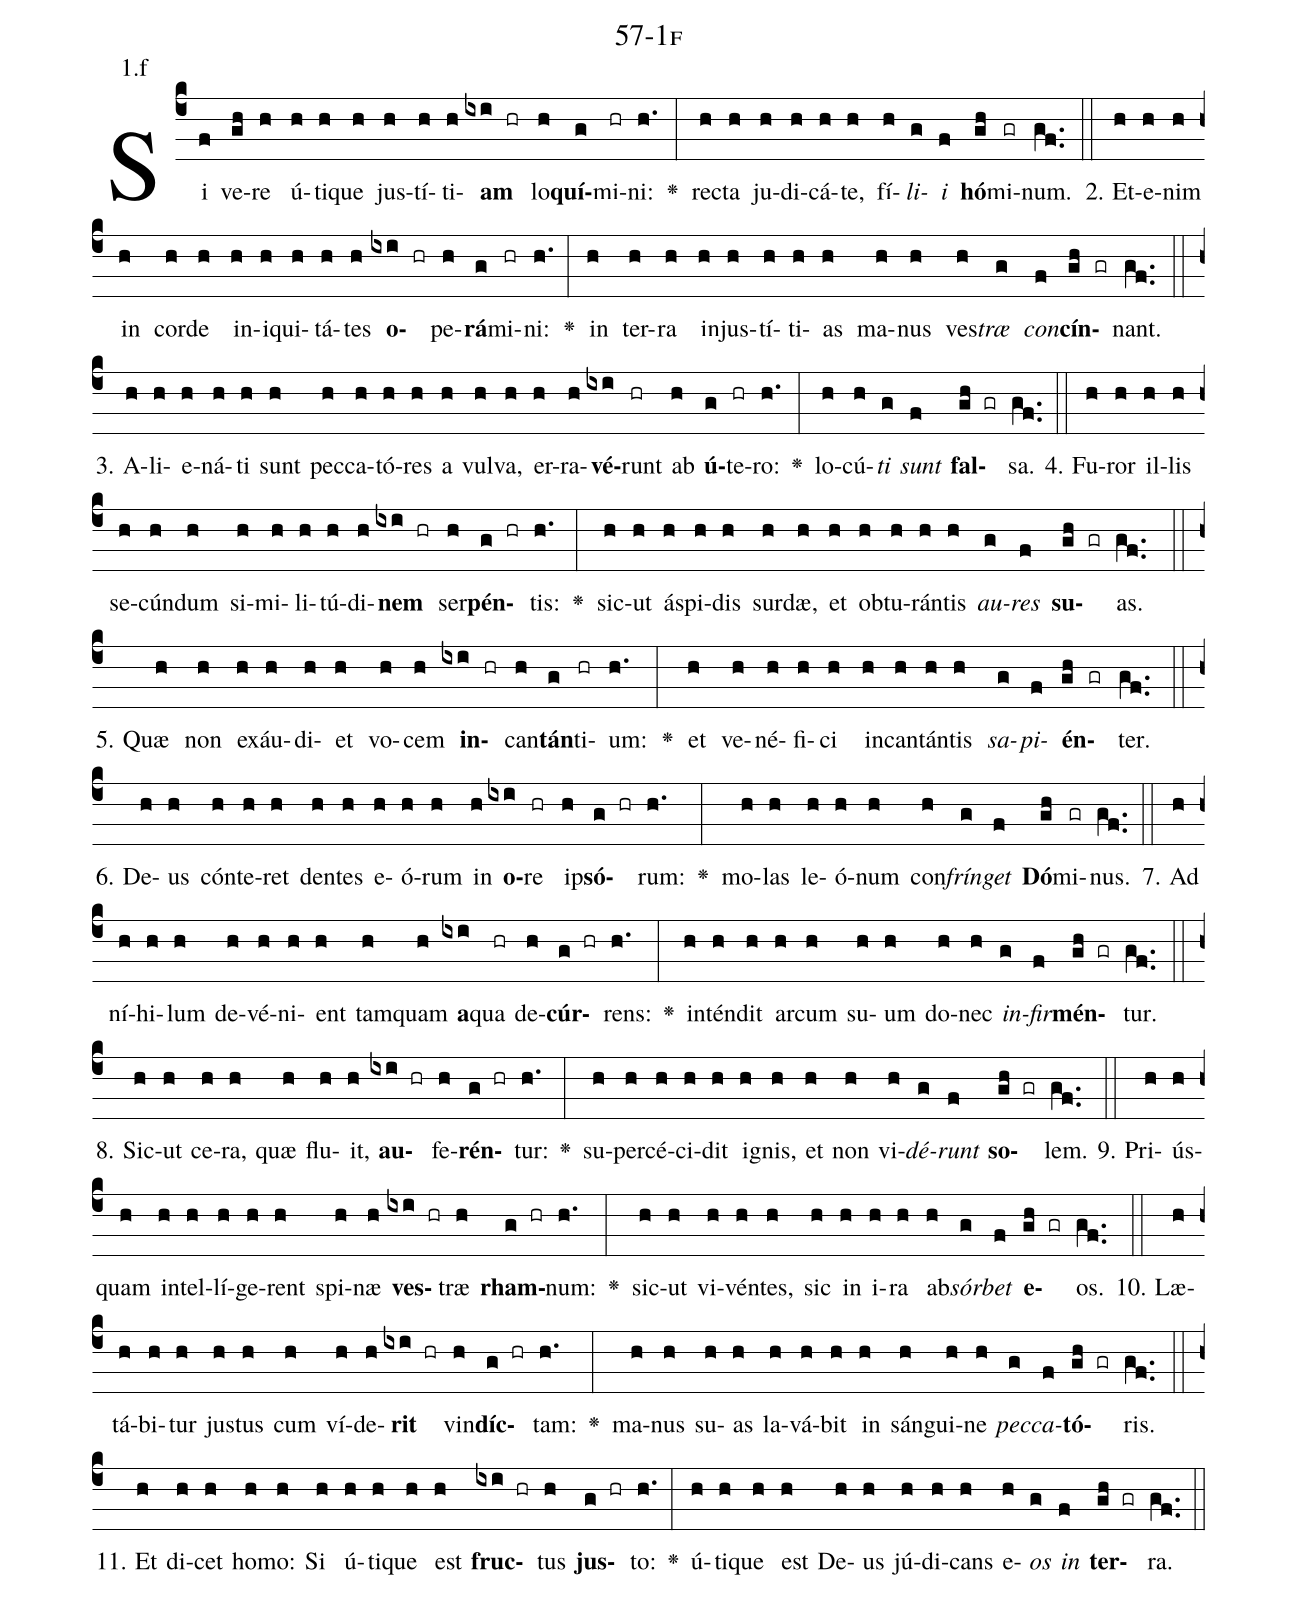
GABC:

name: 57-1f;
annotation: 1.f;
%%
(c4)Si(f) ve(gh)re(h) ú(h)ti(h)que(h) jus(h)tí(h)ti(h)<b>am</b>(ixi hr) lo(h)<b>quí</b>(g)mi(hr)ni:(h.) <v>\greheightstar</v>(:) rec(h)ta(h) ju(h)di(h)cá(h)te,(h) fí(h)<i>li</i>(g)<i>i</i>(f) <b>hó</b>(gh)mi(gr)num.(gf..) (::)
2. Et(h)e(h)nim(h) in(h) cor(h)de(h) in(h)i(h)qui(h)tá(h)tes(h) <b>o</b>(ixi hr)pe(h)<b>rá</b>(g)mi(hr)ni:(h.) <v>\greheightstar</v>(:) in(h) ter(h)ra(h) in(h)jus(h)tí(h)ti(h)as(h) ma(h)nus(h) ves(h)<i>træ</i>(g) <i>con</i>(f)<b>cín</b>(gh gr)nant.(gf..) (::)
3. A(h)li(h)e(h)ná(h)ti(h) sunt(h) pec(h)ca(h)tó(h)res(h) a(h) vul(h)va,(h) er(h)ra(h)<b>vé</b>(ixi)runt(hr) ab(h) <b>ú</b>(g)te(hr)ro:(h.) <v>\greheightstar</v>(:) lo(h)cú(h)<i>ti</i>(g) <i>sunt</i>(f) <b>fal</b>(gh gr)sa.(gf..) (::)
4. Fu(h)ror(h) il(h)lis(h) se(h)cún(h)dum(h) si(h)mi(h)li(h)tú(h)di(h)<b>nem</b>(ixi hr) ser(h)<b>pén</b>(g hr)tis:(h.) <v>\greheightstar</v>(:) sic(h)ut(h) ás(h)pi(h)dis(h) sur(h)dæ,(h) et(h) ob(h)tu(h)rán(h)tis(h) <i>au</i>(g)<i>res</i>(f) <b>su</b>(gh gr)as.(gf..) (::)
5. Quæ(h) non(h) ex(h)áu(h)di(h)et(h) vo(h)cem(h) <b>in</b>(ixi hr)can(h)<b>tán</b>(g)ti(hr)um:(h.) <v>\greheightstar</v>(:) et(h) ve(h)né(h)fi(h)ci(h) in(h)can(h)tán(h)tis(h) <i>sa</i>(g)<i>pi</i>(f)<b>én</b>(gh gr)ter.(gf..) (::)
6. De(h)us(h) cón(h)te(h)ret(h) den(h)tes(h) e(h)ó(h)rum(h) in(h) <b>o</b>(ixi)re(hr) ip(h)<b>só</b>(g hr)rum:(h.) <v>\greheightstar</v>(:) mo(h)las(h) le(h)ó(h)num(h) con(h)<i>frín</i>(g)<i>get</i>(f) <b>Dó</b>(gh)mi(gr)nus.(gf..) (::)
7. Ad(h) ní(h)hi(h)lum(h) de(h)vé(h)ni(h)ent(h) tam(h)quam(h) <b>a</b>(ixi)qua(hr) de(h)<b>cúr</b>(g hr)rens:(h.) <v>\greheightstar</v>(:) in(h)tén(h)dit(h) ar(h)cum(h) su(h)um(h) do(h)nec(h) <i>in</i>(g)<i>fir</i>(f)<b>mén</b>(gh gr)tur.(gf..) (::)
8. Sic(h)ut(h) ce(h)ra,(h) quæ(h) flu(h)it,(h) <b>au</b>(ixi hr)fe(h)<b>rén</b>(g hr)tur:(h.) <v>\greheightstar</v>(:) su(h)per(h)cé(h)ci(h)dit(h) i(h)gnis,(h) et(h) non(h) vi(h)<i>dé</i>(g)<i>runt</i>(f) <b>so</b>(gh gr)lem.(gf..) (::)
9. Pri(h)ús(h)quam(h) in(h)tel(h)lí(h)ge(h)rent(h) spi(h)næ(h) <b>ves</b>(ixi hr)træ(h) <b>rham</b>(g hr)num:(h.) <v>\greheightstar</v>(:) sic(h)ut(h) vi(h)vén(h)tes,(h) sic(h) in(h) i(h)ra(h) ab(h)<i>sór</i>(g)<i>bet</i>(f) <b>e</b>(gh gr)os.(gf..) (::)
10. Læ(h)tá(h)bi(h)tur(h) jus(h)tus(h) cum(h) ví(h)de(h)<b>rit</b>(ixi hr) vin(h)<b>díc</b>(g hr)tam:(h.) <v>\greheightstar</v>(:) ma(h)nus(h) su(h)as(h) la(h)vá(h)bit(h) in(h) sán(h)gui(h)ne(h) <i>pec</i>(g)<i>ca</i>(f)<b>tó</b>(gh gr)ris.(gf..) (::)
11. Et(h) di(h)cet(h) ho(h)mo:(h) Si(h) ú(h)ti(h)que(h) est(h) <b>fruc</b>(ixi hr)tus(h) <b>jus</b>(g hr)to:(h.) <v>\greheightstar</v>(:) ú(h)ti(h)que(h) est(h) De(h)us(h) jú(h)di(h)cans(h) e(h)<i>os</i>(g) <i>in</i>(f) <b>ter</b>(gh gr)ra.(gf..) (::)
